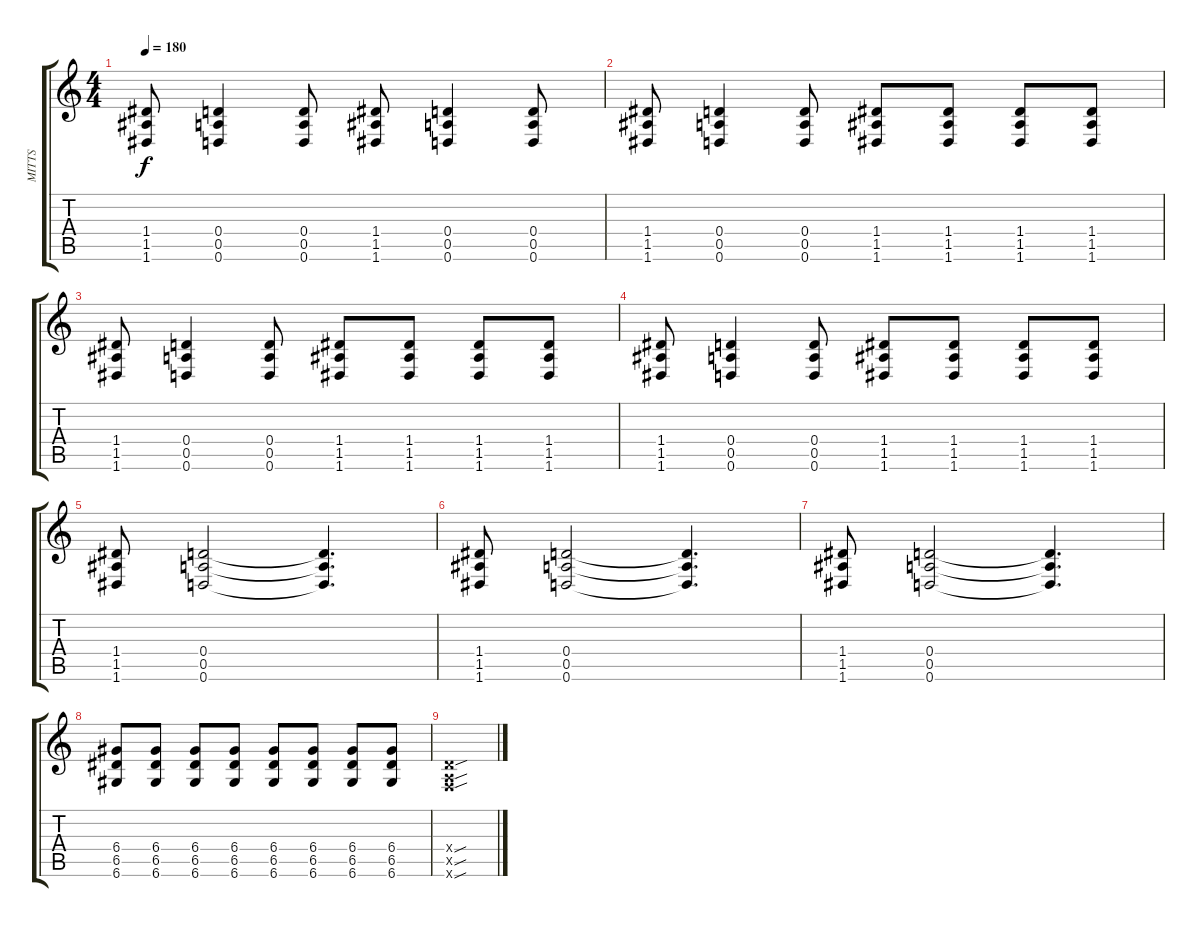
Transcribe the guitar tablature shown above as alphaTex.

\track ("MITTS" "MITTS") {instrument distortionguitar}
\staff {score tabs}
\tuning (E4 B3 G3 D3 A2 D2) {hide}
\ts (4 4)
\tempo 180
\clef g2
\ks c
(1.4 1.5 1.6).8{dy f} (0.4 0.5 0.6).4 (0.4 0.5 0.6).8 (1.4 1.5 1.6).8 (0.4 0.5 0.6).4 (0.4 0.5 0.6).8 |
(1.4 1.5 1.6).8 (0.4 0.5 0.6).4 (0.4 0.5 0.6).8 (1.4 1.5 1.6).8 (1.4 1.5 1.6).8 (1.4 1.5 1.6).8 (1.4 1.5 1.6).8 |
(1.4 1.5 1.6).8 (0.4 0.5 0.6).4 (0.4 0.5 0.6).8 (1.4 1.5 1.6).8 (1.4 1.5 1.6).8 (1.4 1.5 1.6).8 (1.4 1.5 1.6).8 |
(1.4 1.5 1.6).8 (0.4 0.5 0.6).4 (0.4 0.5 0.6).8 (1.4 1.5 1.6).8 (1.4 1.5 1.6).8 (1.4 1.5 1.6).8 (1.4 1.5 1.6).8 |
(1.4 1.5 1.6).8 (0.4 0.5 0.6).2 (0.4{t} 0.5{t} 0.6{t}).4{d} |
(1.4 1.5 1.6).8 (0.4 0.5 0.6).2 (0.4{t} 0.5{t} 0.6{t}).4{d} |
(1.4 1.5 1.6).8 (0.4 0.5 0.6).2 (0.4{t} 0.5{t} 0.6{t}).4{d} |
(6.4 6.5 6.6).8 (6.4 6.5 6.6).8 (6.4 6.5 6.6).8 (6.4 6.5 6.6).8 (6.4 6.5 6.6).8 (6.4 6.5 6.6).8 (6.4 6.5 6.6).8 (6.4 6.5 6.6).8 |
(0.4{sou x} 0.5{sou x} 3.6{sou x}).1
